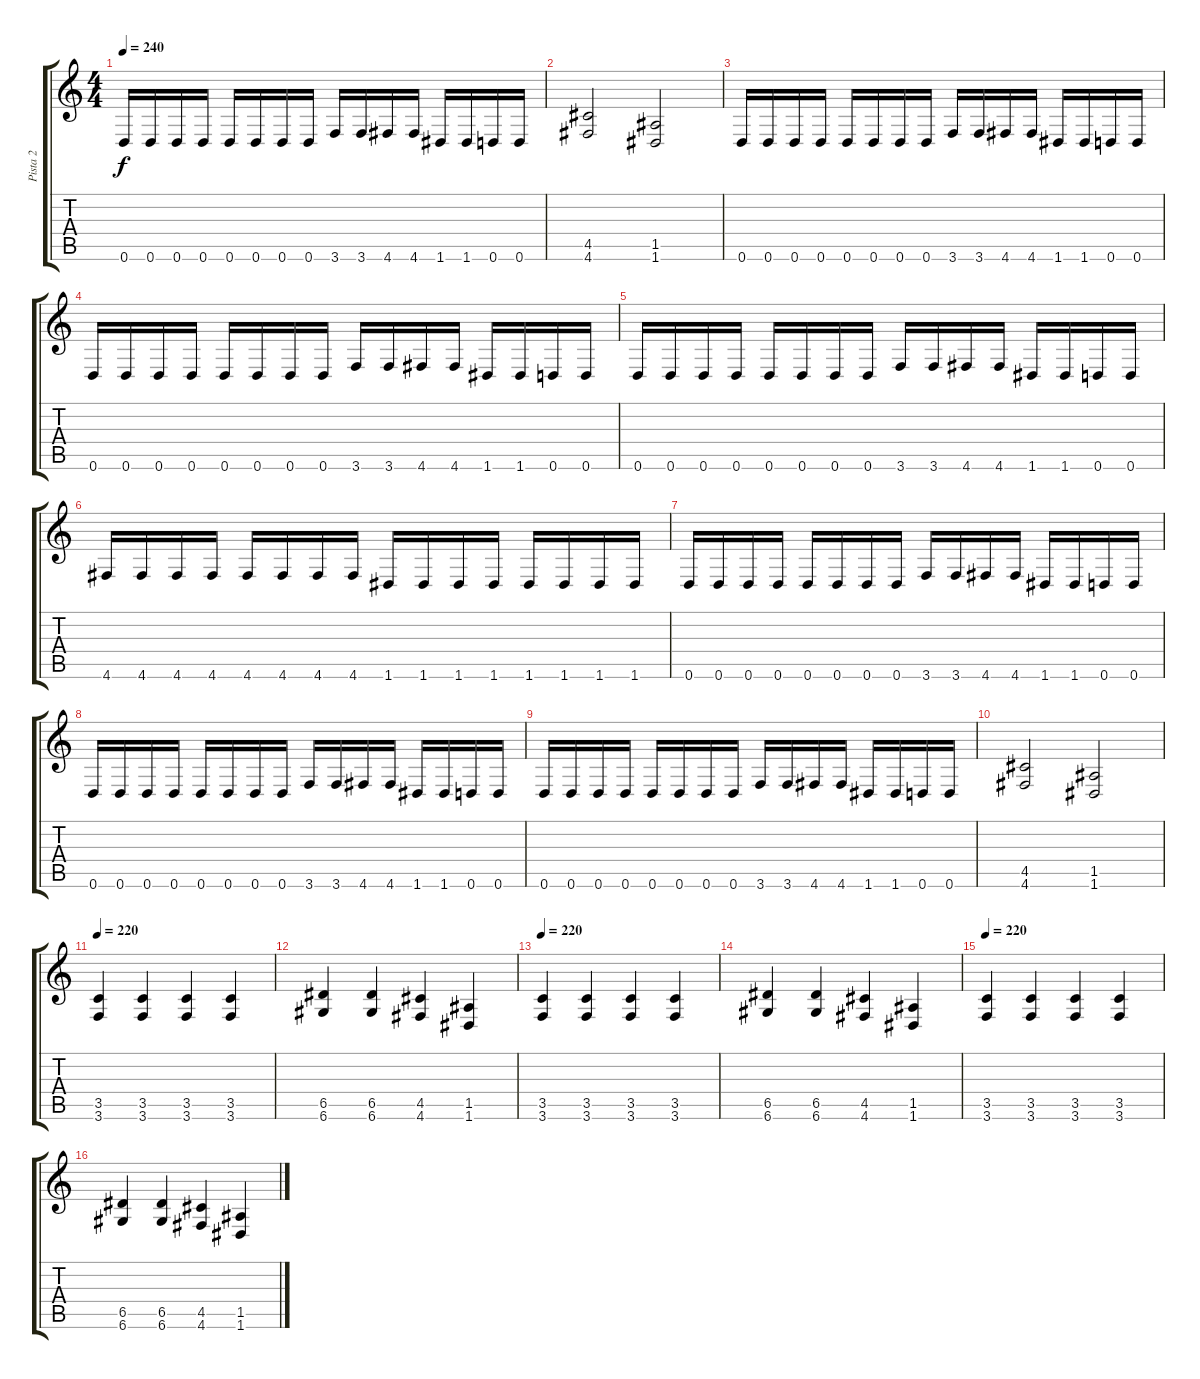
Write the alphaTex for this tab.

\track ("Pista 2" "Pista 2") {instrument distortionguitar}
\staff {score tabs}
\tuning (E4 B3 G3 D3 A2 D2) {hide}
\ts (4 4)
\tempo 240
\clef g2
\ks c
0.6.16{dy f} 0.6.16 0.6.16 0.6.16 0.6.16 0.6.16 0.6.16 0.6.16 3.6.16 3.6.16 4.6.16 4.6.16 1.6.16 1.6.16 0.6.16 0.6.16 |
(4.5 4.6).2 (1.5 1.6).2 |
0.6.16 0.6.16 0.6.16 0.6.16 0.6.16 0.6.16 0.6.16 0.6.16 3.6.16 3.6.16 4.6.16 4.6.16 1.6.16 1.6.16 0.6.16 0.6.16 |
0.6.16 0.6.16 0.6.16 0.6.16 0.6.16 0.6.16 0.6.16 0.6.16 3.6.16 3.6.16 4.6.16 4.6.16 1.6.16 1.6.16 0.6.16 0.6.16 |
0.6.16 0.6.16 0.6.16 0.6.16 0.6.16 0.6.16 0.6.16 0.6.16 3.6.16 3.6.16 4.6.16 4.6.16 1.6.16 1.6.16 0.6.16 0.6.16 |
4.6.16 4.6.16 4.6.16 4.6.16 4.6.16 4.6.16 4.6.16 4.6.16 1.6.16 1.6.16 1.6.16 1.6.16 1.6.16 1.6.16 1.6.16 1.6.16 |
0.6.16 0.6.16 0.6.16 0.6.16 0.6.16 0.6.16 0.6.16 0.6.16 3.6.16 3.6.16 4.6.16 4.6.16 1.6.16 1.6.16 0.6.16 0.6.16 |
0.6.16 0.6.16 0.6.16 0.6.16 0.6.16 0.6.16 0.6.16 0.6.16 3.6.16 3.6.16 4.6.16 4.6.16 1.6.16 1.6.16 0.6.16 0.6.16 |
0.6.16 0.6.16 0.6.16 0.6.16 0.6.16 0.6.16 0.6.16 0.6.16 3.6.16 3.6.16 4.6.16 4.6.16 1.6.16 1.6.16 0.6.16 0.6.16 |
(4.5 4.6).2 (1.5 1.6).2 |
\tempo 200
\tempo 220
(3.5 3.6).4 (3.5 3.6).4 (3.5 3.6).4 (3.5 3.6).4 |
(6.5 6.6).4 (6.5 6.6).4 (4.5 4.6).4 (1.5 1.6).4 |
\tempo 200
\tempo 220
(3.5 3.6).4 (3.5 3.6).4 (3.5 3.6).4 (3.5 3.6).4 |
(6.5 6.6).4 (6.5 6.6).4 (4.5 4.6).4 (1.5 1.6).4 |
\tempo 200
\tempo 220
(3.5 3.6).4 (3.5 3.6).4 (3.5 3.6).4 (3.5 3.6).4 |
(6.5 6.6).4 (6.5 6.6).4 (4.5 4.6).4 (1.5 1.6).4
